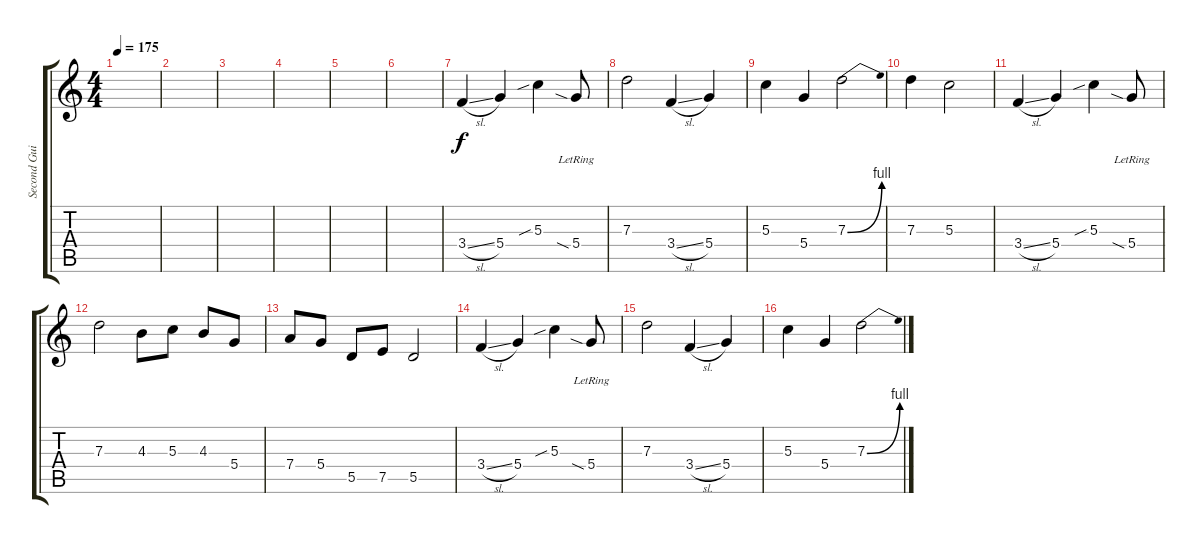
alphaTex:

\track ("Second Guitar" "Second Gui") {instrument overdrivenguitar}
\staff {score tabs}
\tuning (E4 B3 G3 D3 A2 E2) {hide}
\ts (4 4)
\tempo 175
\clef g2
\ks c
|
|
|
|
|
|
3.4{sl}.4 5.4.4 5.3{sib}.4 5.4{sia lr}.8 |
7.3.2 3.4{sl}.4 5.4.4 |
5.3.4 5.4.4 7.3{be (bend 0 0 60 4)}.2 |
7.3.4 5.3.2 |
3.4{sl}.4 5.4.4 5.3{sib}.4 5.4{sia lr}.8 |
7.3.2 4.3.8 5.3.8 4.3.8 5.4.8 |
7.4.8 5.4.8 5.5.8 7.5.8 5.5.2 |
3.4{sl}.4 5.4.4 5.3{sib}.4 5.4{sia lr}.8 |
7.3.2 3.4{sl}.4 5.4.4 |
5.3.4 5.4.4 7.3{be (bend 0 0 60 4)}.2
